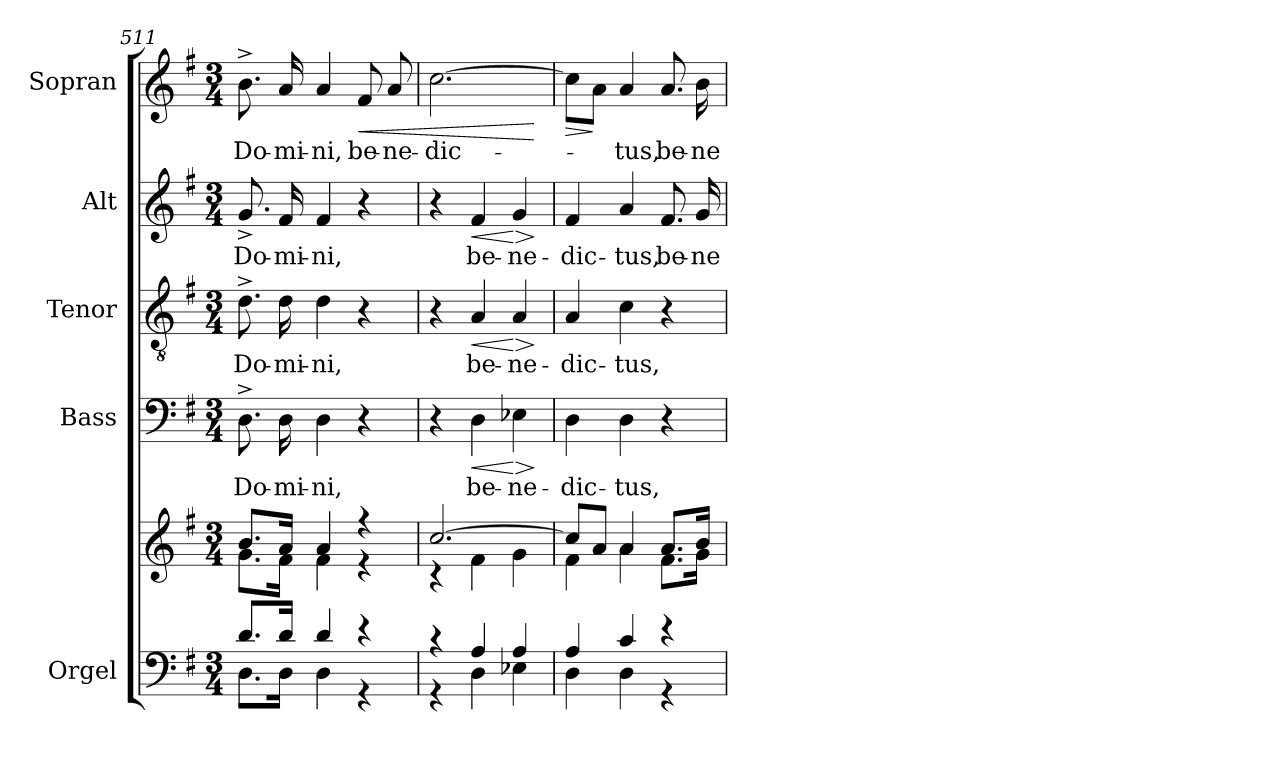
**kern	**kern	**kern	**text	**dynam	**kern	**text	**dynam	**kern	**text	**dynam	**kern	**text	**dynam
*part5	*part5	*part4	*part4	*part4	*part3	*part3	*part3	*part2	*part2	*part2	*part1	*part1	*part1
*staff6	*staff5	*staff4	*staff4	*staff4	*staff3	*staff3	*staff3	*staff2	*staff2	*staff2	*staff1	*staff1	*staff1
*I"Orgel	*	*I"Bass	*	*	*I"Tenor	*	*	*I"Alt	*	*	*I"Sopran	*	*
*I'Org.	*	*I'B	*	*	*I'T	*	*	*I'A	*	*	*I'S	*	*
*clefF4	*clefG2	*clefF4	*	*	*clefGv2	*	*	*clefG2	*	*	*clefG2	*	*
*k[f#]	*k[f#]	*k[f#]	*	*	*k[f#]	*	*	*k[f#]	*	*	*k[f#]	*	*
*G:	*G:	*G:	*	*	*G:	*	*	*G:	*	*	*G:	*	*
*M3/4	*M3/4	*M3/4	*	*	*M3/4	*	*	*M3/4	*	*	*M3/4	*	*
=511	=511	=511	=511	=511	=511	=511	=511	=511	=511	=511	=511	=511	=511
*^	*^	*	*	*	*	*	*	*	*	*	*	*	*
!	!	!	!	!	!LO:LY:b	!	!	!LO:LY:b	!	!	!LO:LY:b	!	!	!LO:LY:b	!
8.d/L	8.D\L	8.b/L	8.g\L	8.D^>\	Do-	.	8.d^>\	Do-	.	8.g^>/	Do-	.	8.b^>\	Do-	.
!	!	!	!	!	!LO:LY:b	!	!	!LO:LY:b	!	!	!LO:LY:b	!	!	!LO:LY:b	!
16d/Jk	16D\Jk	16a/Jk	16f#\Jk	16D\	-mi-	.	16d\	-mi-	.	16f#/	-mi-	.	16a/	-mi-	.
!	!	!	!	!	!LO:LY:b	!	!	!LO:LY:b	!	!	!LO:LY:b	!	!	!LO:LY:b	!
4d/	4D\	4a/	4f#\	4D\	-ni,	.	4d\	-ni,	.	4f#/	-ni,	.	4a/	-ni,	.
!	!	!	!	!	!	!	!	!	!	!	!	!	!	!LO:LY:b	!LO:HP:b
4r	4r	4r	4r	4r	.	.	4r	.	.	4r	.	.	8f#/	be-	<
!	!	!	!	!	!	!	!	!	!	!	!	!	!	!LO:LY:b	!
.	.	.	.	.	.	.	.	.	.	.	.	.	8a/	-ne-	.
=512	=512	=512	=512	=512	=512	=512	=512	=512	=512	=512	=512	=512	=512	=512	=512
!	!	!	!	!	!	!	!	!	!	!	!	!	!	!LO:LY:b	!
4r	4r	[>2.cc/	4rc	4r	.	.	4r	.	.	4r	.	.	[2.cc\	-dic-	.
!	!	!	!	!	!LO:LY:b	!LO:HP:b	!	!LO:LY:b	!LO:HP:b	!	!LO:LY:b	!LO:HP:b	!	!	!
4A/	4D\	.	4f#\	4D\	be-	<	4A/	be-	<	4f#/	be-	<	.	.	.
!	!	!	!	!	!LO:LY:b	!LO:HP:n=1:b	!	!LO:LY:b	!LO:HP:n=1:b	!	!LO:LY:b	!LO:HP:n=1:b	!	!	!
4A/	4E-X\	.	4g\	4E-X\	-ne-	[ >	4A/	-ne-	[ >	4g/	-ne-	[ >	.	.	.
*v	*v	*	*	*	*	*	*	*	*	*	*	*	*	*	*
*	*v	*v	*	*	*	*	*	*	*	*	*	*	*	*
.	.	.	.	]	.	.	]	.	.	]	.	.	[
=513	=513	=513	=513	=513	=513	=513	=513	=513	=513	=513	=513	=513	=513
*^	*^	*	*	*	*	*	*	*	*	*	*	*	*
!	!	!	!	!	!LO:LY:b	!	!	!LO:LY:b	!	!	!LO:LY:b	!	!	!	!LO:HP:b
4A/	4D\	8cc/L]	4f#\	4D\	-dic-	.	4A/	-dic-	.	4f#/	-dic-	.	8cc\L]	.	>
.	.	8a/J	.	.	.	.	.	.	.	.	.	.	8a\J	.	]
!	!	!	!	!	!LO:LY:b	!	!	!LO:LY:b	!	!	!LO:LY:b	!	!	!LO:LY:b	!
4c/	4D\	4a/	4a\	4D\	-tus,	.	4c\	-tus,	.	4a/	-tus,	.	4a/	-tus,	.
!	!	!	!	!	!	!	!	!	!	!	!LO:LY:b	!	!	!LO:LY:b	!
4r	4r	8.a/L	8.f#\L	4r	.	.	4r	.	.	8.f#/	be-	.	8.a/	be-	.
!	!	!	!	!	!	!	!	!	!	!	!LO:LY:b	!	!	!LO:LY:b	!
.	.	16b/Jk	16g\Jk	.	.	.	.	.	.	16g/	-ne-	.	16b\	-ne-	.
*v	*v	*	*	*	*	*	*	*	*	*	*	*	*	*	*
*	*v	*v	*	*	*	*	*	*	*	*	*	*	*	*
=	=	=	=	=	=	=	=	=	=	=	=	=	=
*-	*-	*-	*-	*-	*-	*-	*-	*-	*-	*-	*-	*-	*-
